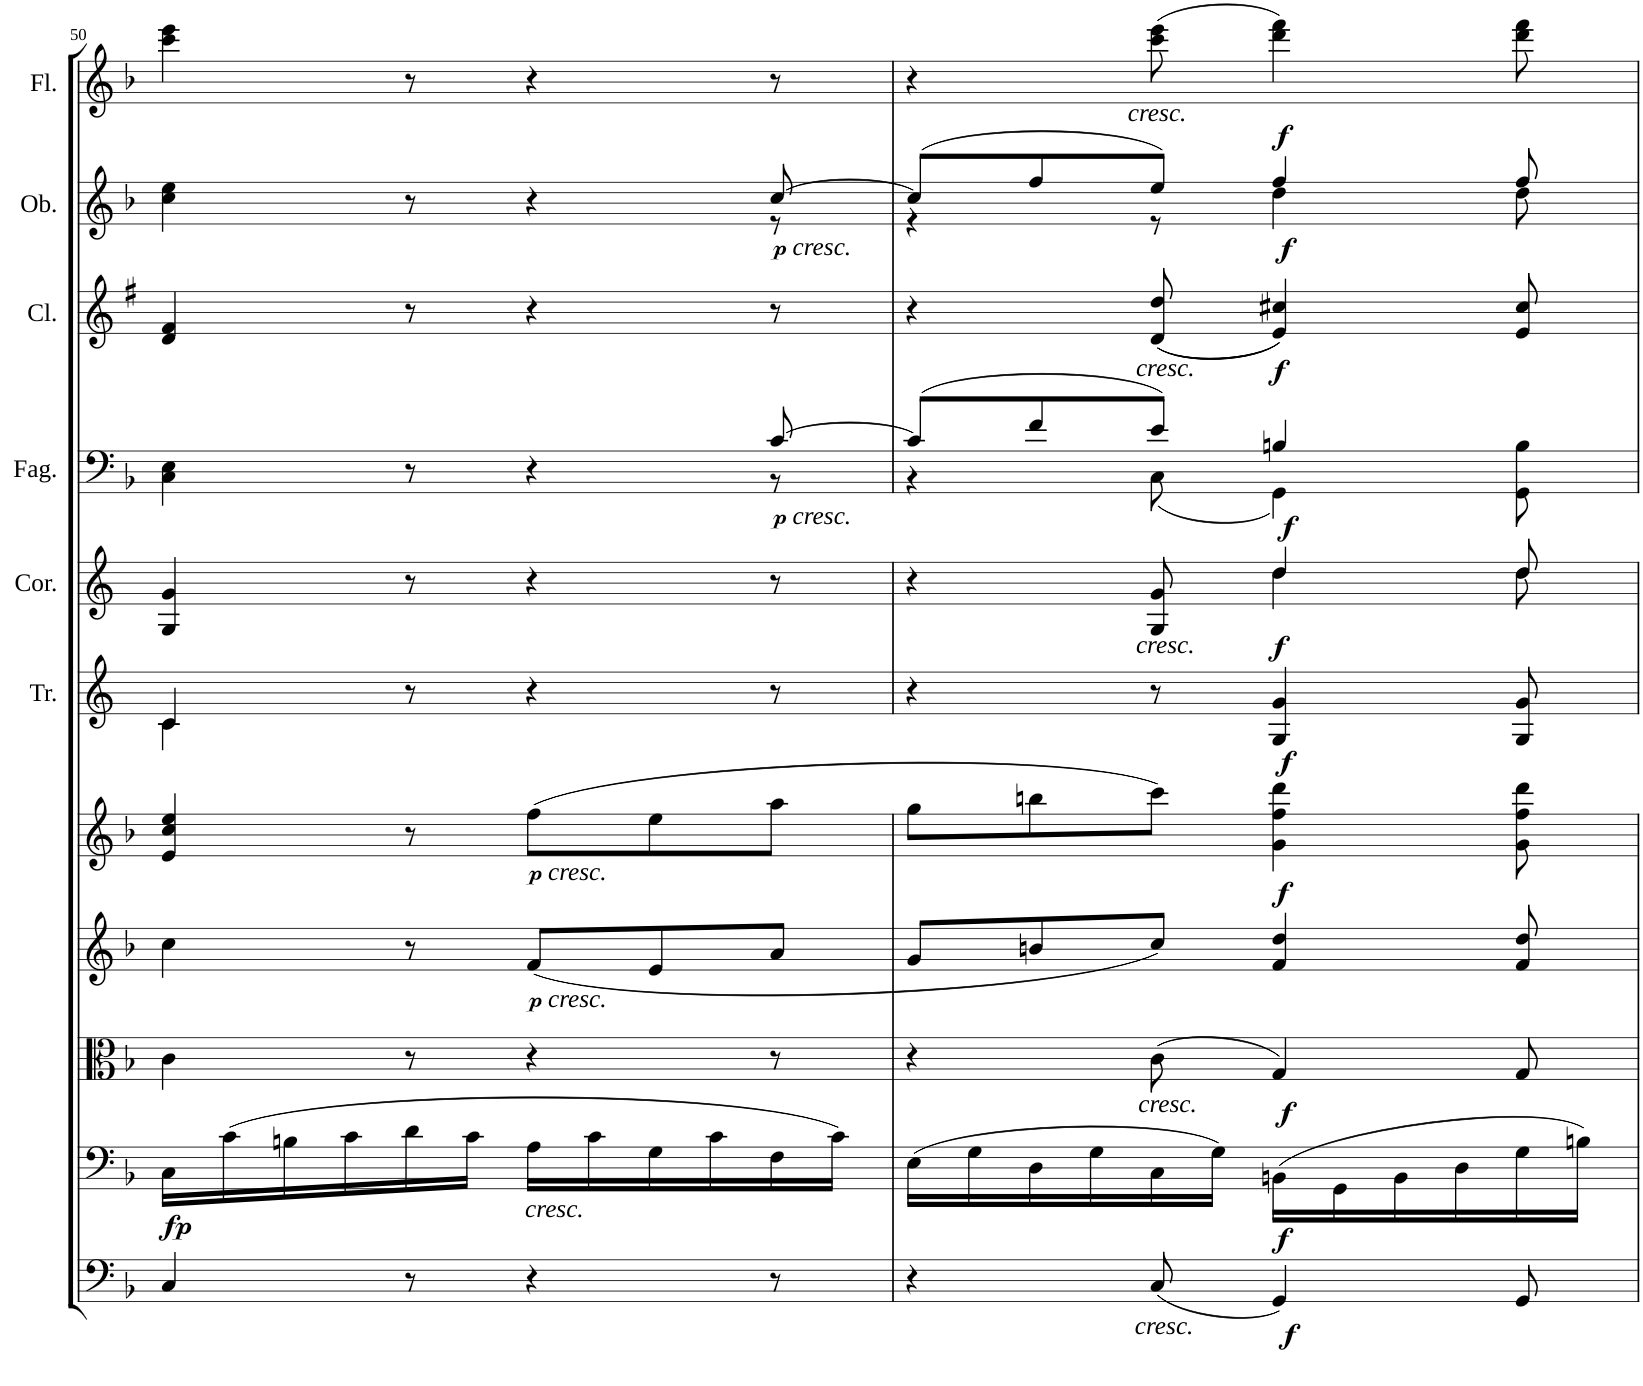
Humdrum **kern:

**kern	**dynam	**kern	**dynam	**kern	**dynam	**kern	**kern	**dynam	**kern	**dynam	**kern	**dynam	**kern	**dynam	**kern	**dynam	**kern	**dynam	**kern	**dynam
*part11	*part11	*part10	*part10	*part9	*part9	*part8	*part7	*part7	*part6	*part6	*part5	*part5	*part4	*part4	*part3	*part3	*part2	*part2	*part1	*part1
*staff11	*staff11	*staff10	*staff10	*staff9	*staff9	*staff8	*staff7	*staff7	*staff6	*staff6	*staff5	*staff5	*staff4	*staff4	*staff3	*staff3	*staff2	*staff2	*staff1	*staff1
*I"Basso	*	*I"Violoncello	*	*I"Viola	*	*I"Violino II	*I"Violino I	*	*I"Trombe in C	*	*I"Corni in F	*	*I"Fagotti	*	*I"Clarinetti in B	*	*I"Oboi	*	*I"Flauti	*
*	*	*	*	*	*	*	*	*	*I'Tr.	*	*I'Cor.	*	*I'Fag.	*	*I'Cl.	*	*I'Ob.	*	*I'Fl.	*
!!LO:PB:g=z
*clefF4	*	*clefF4	*	*clefC3	*	*clefG2	*clefG2	*	*clefG2	*	*clefG2	*	*clefF4	*	*clefG2	*	*clefG2	*	*clefG2	*
*Trd7c12	*	*	*	*	*	*	*	*	*Trd1c2	*	*Trd4c7	*	*	*	*Trd1c2	*	*	*	*	*
*k[b-]	*	*k[b-]	*	*k[b-]	*	*k[b-]	*k[b-]	*	*k[]	*	*k[]	*	*k[b-]	*	*k[f#]	*	*k[b-]	*	*k[b-]	*
*M6/8	*	*M6/8	*	*M6/8	*	*M6/8	*M6/8	*	*M6/8	*	*M6/8	*	*M6/8	*	*M6/8	*	*M6/8	*	*M6/8	*
=50	=50	=50	=50	=50	=50	=50	=50	=50	=50	=50	=50	=50	=50	=50	=50	=50	=50	=50	=50	=50
*	*	*	*	*	*	*	*	*	*^	*	*	*	*^	*	*	*	*^	*	*	*
!	!	!	!LO:DY:b	!	!	!	!	!	!	!	!	!	!	!	!	!	!	!	!	!	!	!	!
4C/	.	16C\LL	fp	4c\	.	4cc\	4e/ 4cc/ 4ee/	.	4c/	4c\	.	4G/ 4g/	.	4C\ 4E\	8ryy	.	4d/ 4f#/	.	4cc\ 4ee\	8ryy	.	4ccc\ 4eee\	.
.	.	(16c\	.	.	.	.	.	.	.	.	.	.	.	.	.	.	.	.	.	.	.	.	.
*	*	*	*	*	*	*	*	*	*	*	*	*	*	*v	*v	*	*	*	*v	*v	*	*	*
.	.	16Bn\	.	.	.	.	.	.	.	.	.	.	.	.	.	.	.	.	.	.	.
.	.	16c\	.	.	.	.	.	.	.	.	.	.	.	.	.	.	.	.	.	.	.
8r	.	16d\	.	8r	.	8r	8r	.	8r	2ryy	.	8r	.	8r	.	8r	.	8r	.	8r	.
.	.	16c\JJ	.	.	.	.	.	.	.	.	.	.	.	.	.	.	.	.	.	.	.
!	!	!	!	!	!	!	!LO:TX:b:t=cresc.	!	!	!	!	!	!	!	!	!	!	!	!	!	!
!	!	!	!	!	!	!LO:TX:b:t=cresc.	!	!	!	!	!	!	!	!	!	!	!	!	!	!	!
!	!	!LO:TX:b:i:t=cresc.	!	!	!	!	!	!	!	!	!	!	!	!	!	!	!	!	!	!	!
4r	.	16A\LL	.	4r	.	(8f/L	(8ff\L	.	4r	.	.	4r	.	4r	.	4r	.	4r	.	4r	.
.	.	16c\	.	.	.	.	.	.	.	.	.	.	.	.	.	.	.	.	.	.	.
.	.	16G\	.	.	.	8e/	8ee\	.	.	.	.	.	.	.	.	.	.	.	.	.	.
.	.	16c\	.	.	.	.	.	.	.	.	.	.	.	.	.	.	.	.	.	.	.
*	*	*	*	*	*	*	*	*	*	*	*	*	*	*^	*	*	*	*^	*	*	*
!	!	!	!	!	!	!	!	!	!	!	!	!	!	!	!	!	!	!	!LO:TX:b:t=cresc.	!	!	!	!
!	!	!	!	!	!	!	!	!	!	!	!	!	!	!LO:TX:b:t=cresc.	!	!	!	!	!	!	!	!	!
8r	.	16F\	.	8r	.	8a/J	8aa\J	.	8r	.	.	8r	.	[8c/	8r	.	8r	.	[8cc/	8r	.	8r	.
.	.	16c\JJ)	.	.	.	.	.	.	.	.	.	.	.	.	.	.	.	.	.	.	.	.	.
*	*	*	*	*	*	*	*	*	*v	*v	*	*	*	*	*	*	*	*	*	*	*	*	*
=51	=51	=51	=51	=51	=51	=51	=51	=51	=51	=51	=51	=51	=51	=51	=51	=51	=51	=51	=51	=51	=51	=51
*	*	*	*	*	*	*	*	*	*	*	*^	*	*	*	*	*	*	*	*	*	*	*
4r	.	(16E\LL	.	4r	.	8g/L	8gg\L	.	4r	.	4r	4.ryy	.	(8c/L]	4r	.	4r	.	(8cc/L]	4r	.	4r	.
.	.	16G\	.	.	.	.	.	.	.	.	.	.	.	.	.	.	.	.	.	.	.	.	.
.	.	16D\	.	.	.	8bn/	8bbn\	.	.	.	.	.	.	8f/	.	.	.	.	8ff/	.	.	.	.
.	.	16G\	.	.	.	.	.	.	.	.	.	.	.	.	.	.	.	.	.	.	.	.	.
!	!	!	!	!	!	!	!	!	!	!	!	!	!	!	!	!	!	!	!	!	!	!LO:TX:b:i:t=cresc.	!
!	!	!	!	!	!	!	!	!	!	!	!	!	!	!	!	!	!LO:TX:b:i:t=cresc.	!	!	!	!	!	!
!	!	!	!	!	!	!	!	!	!	!	!LO:TX:b:i:t=cresc.	!	!	!	!	!	!	!	!	!	!	!	!
!	!	!	!	!LO:TX:b:i:t=cresc.	!	!	!	!	!	!	!	!	!	!	!	!	!	!	!	!	!	!	!
!LO:TX:b:i:t=cresc.	!	!	!	!	!	!	!	!	!	!	!	!	!	!	!	!	!	!	!	!	!	!	!
(8C/	.	16C\	.	(8c\	.	8cc/J)	8ccc\J)	.	8r	.	8G/ 8g/	.	.	8e/J)	(8C\	.	((8d/ 8dd/	.	8ee/J)	8r	.	(8ccc\ 8eee\	.
.	.	16G\JJ)	.	.	.	.	.	.	.	.	.	.	.	.	.	.	.	.	.	.	.	.	.
!	!LO:DY:b	!	!LO:DY:b	!	!LO:DY:b	!	!	!LO:DY:b	!	!LO:DY:b	!	!	!LO:DY:b	!	!	!LO:DY:b	!	!LO:DY:b	!	!	!LO:DY:b	!	!LO:DY:b
4GG/)	f	(16BBn\LL	f	4G/)	f	4f/ 4dd/	4g\ 4ff\ 4ddd\	f	4G/ 4g/	f	4dd/	4dd\	f	4Bn/	4GG\)	f	4e/ 4cc#X/))	f	4ff/	4dd\	f	4ddd\ 4fff\)	f
.	.	16GG\	.	.	.	.	.	.	.	.	.	.	.	.	.	.	.	.	.	.	.	.	.
.	.	16BB\	.	.	.	.	.	.	.	.	.	.	.	.	.	.	.	.	.	.	.	.	.
.	.	16D\	.	.	.	.	.	.	.	.	.	.	.	.	.	.	.	.	.	.	.	.	.
8GG/	.	16G\	.	8G/	.	8f/ 8dd/	8g\ 8ff\ 8ddd\	.	8G/ 8g/	.	8dd/	8dd\	.	8GG\ 8B\	8ryy	.	8e/ 8cc#/	.	8ff/	8dd\	.	8ddd\ 8fff\	.
.	.	16Bn\JJ)	.	.	.	.	.	.	.	.	.	.	.	.	.	.	.	.	.	.	.	.	.
*	*	*	*	*	*	*	*	*	*	*	*v	*v	*	*	*	*	*	*	*v	*v	*	*	*
*	*	*	*	*	*	*	*	*	*	*	*	*	*v	*v	*	*	*	*	*	*	*
=	=	=	=	=	=	=	=	=	=	=	=	=	=	=	=	=	=	=	=	=
*-	*-	*-	*-	*-	*-	*-	*-	*-	*-	*-	*-	*-	*-	*-	*-	*-	*-	*-	*-	*-
